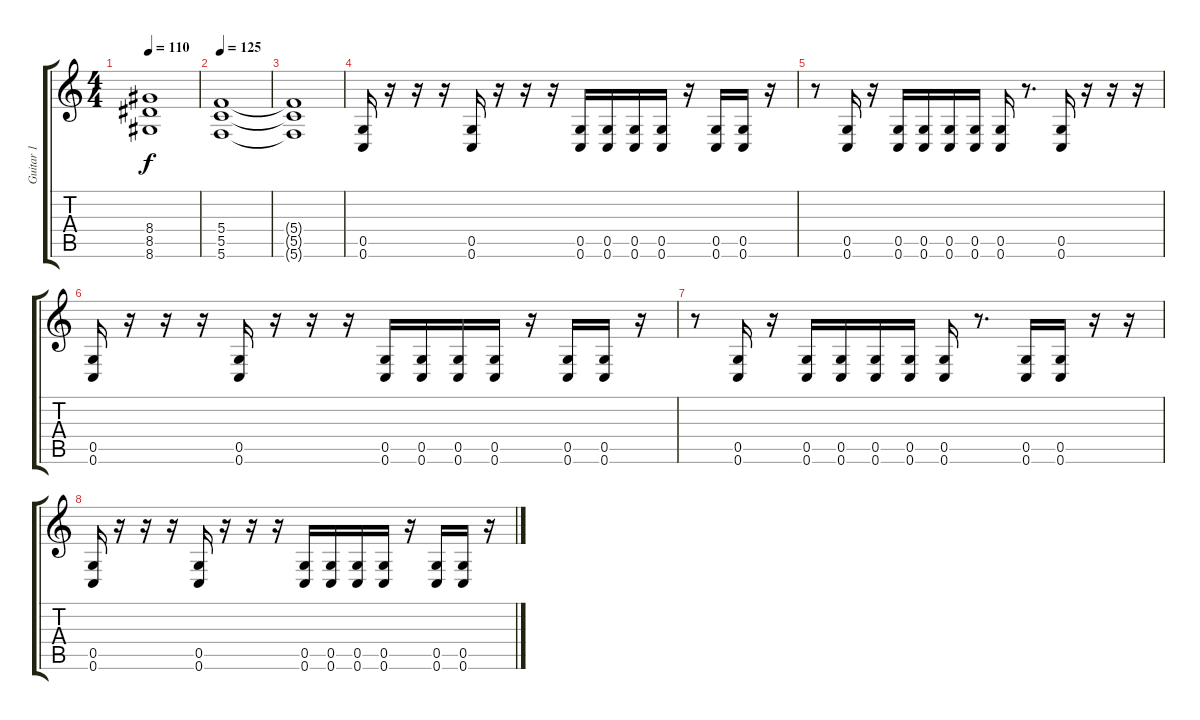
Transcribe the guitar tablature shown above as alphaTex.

\track ("Guitar 1" "Guitar 1") {instrument distortionguitar}
\staff {score tabs}
\tuning (D4 A3 F3 C3 G2 C2) {hide}
\ts (4 4)
\tempo 110
\clef g2
\ks c
(8.4 8.5 8.6).1{dy f} |
\tempo 125
(5.4 5.5 5.6).1 |
(5.4{t} 5.5{t} 5.6{t}).1 |
(0.5 0.6).16 r.16 r.16 r.16 (0.5 0.6).16 r.16 r.16 r.16 (0.5 0.6).16 (0.5 0.6).16 (0.5 0.6).16 (0.5 0.6).16 r.16 (0.5 0.6).16 (0.5 0.6).16 r.16 |
r.8 (0.5 0.6).16 r.16 (0.5 0.6).16 (0.5 0.6).16 (0.5 0.6).16 (0.5 0.6).16 (0.5 0.6).16 r.8{d} (0.5 0.6).16 r.16 r.16 r.16 |
(0.5 0.6).16 r.16 r.16 r.16 (0.5 0.6).16 r.16 r.16 r.16 (0.5 0.6).16 (0.5 0.6).16 (0.5 0.6).16 (0.5 0.6).16 r.16 (0.5 0.6).16 (0.5 0.6).16 r.16 |
r.8 (0.5 0.6).16 r.16 (0.5 0.6).16 (0.5 0.6).16 (0.5 0.6).16 (0.5 0.6).16 (0.5 0.6).16 r.8{d} (0.5 0.6).16 (0.5 0.6).16 r.16 r.16 |
(0.5 0.6).16 r.16 r.16 r.16 (0.5 0.6).16 r.16 r.16 r.16 (0.5 0.6).16 (0.5 0.6).16 (0.5 0.6).16 (0.5 0.6).16 r.16 (0.5 0.6).16 (0.5 0.6).16 r.16
